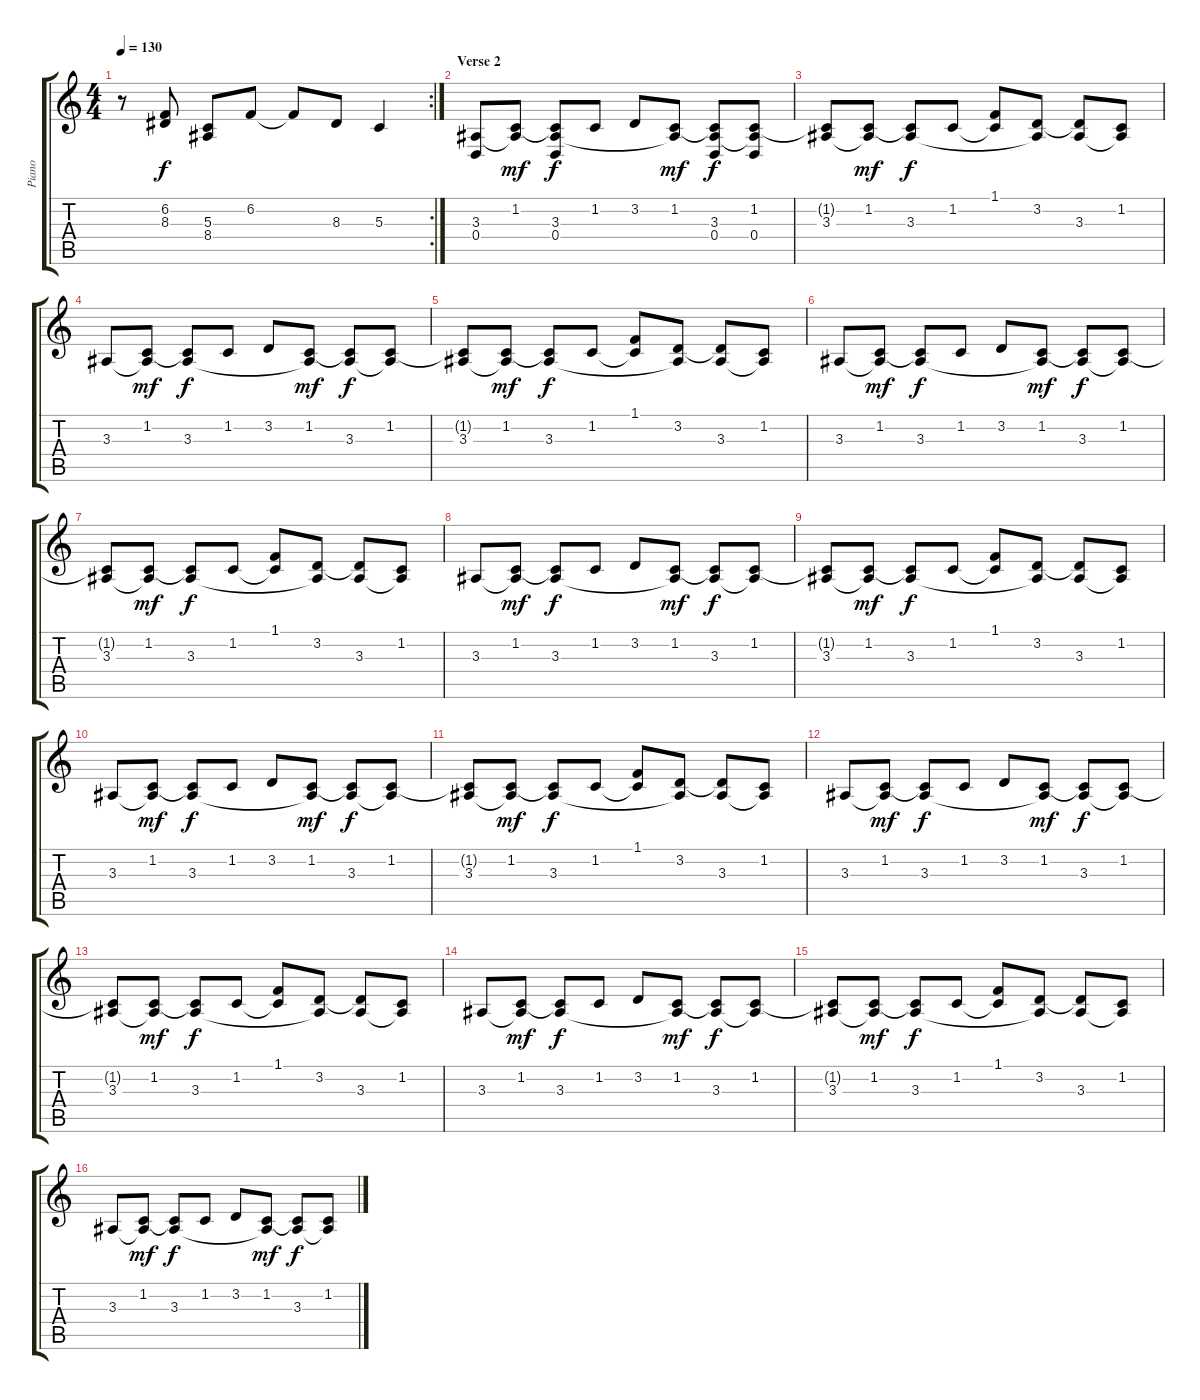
\track ("Piano" "Piano") {instrument electricgrandpiano}
\staff {score tabs}
\tuning (E4 B3 G3 D3 A2 E2) {hide}
\rc 2
\ts (4 4)
\tempo 130
\clef g2
\ks c
r.8{dy f} (6.2{t} 8.3).8 (5.3 8.4{t}).8 6.2.8 6.2{t}.8 8.3.8 5.3.4 |
\section ("" "Verse 2")
(3.3 0.4).8 (1.2 3.3{t}).8{dy mf} (1.2{t} 3.3 0.4).8{dy f} 1.2.8 3.2.8 (1.2 3.3{t}).8{dy mf} (1.2{t} 3.3 0.4).8{dy f} (1.2 3.3{t} 0.4).8 |
(1.2{t} 3.3).8 (1.2 3.3{t}).8{dy mf} (1.2{t} 3.3).8{dy f} 1.2.8 (1.1 1.2{t}).8 (3.2 3.3{t}).8 (3.2{t} 3.3).8 (1.2 3.3{t}).8 |
3.3.8 (1.2 3.3{t}).8{dy mf} (1.2{t} 3.3).8{dy f} 1.2.8 3.2.8 (1.2 3.3{t}).8{dy mf} (1.2{t} 3.3).8{dy f} (1.2 3.3{t}).8 |
(1.2{t} 3.3).8 (1.2 3.3{t}).8{dy mf} (1.2{t} 3.3).8{dy f} 1.2.8 (1.1 1.2{t}).8 (3.2 3.3{t}).8 (3.2{t} 3.3).8 (1.2 3.3{t}).8 |
3.3.8 (1.2 3.3{t}).8{dy mf} (1.2{t} 3.3).8{dy f} 1.2.8 3.2.8 (1.2 3.3{t}).8{dy mf} (1.2{t} 3.3).8{dy f} (1.2 3.3{t}).8 |
(1.2{t} 3.3).8 (1.2 3.3{t}).8{dy mf} (1.2{t} 3.3).8{dy f} 1.2.8 (1.1 1.2{t}).8 (3.2 3.3{t}).8 (3.2{t} 3.3).8 (1.2 3.3{t}).8 |
3.3.8 (1.2 3.3{t}).8{dy mf} (1.2{t} 3.3).8{dy f} 1.2.8 3.2.8 (1.2 3.3{t}).8{dy mf} (1.2{t} 3.3).8{dy f} (1.2 3.3{t}).8 |
(1.2{t} 3.3).8 (1.2 3.3{t}).8{dy mf} (1.2{t} 3.3).8{dy f} 1.2.8 (1.1 1.2{t}).8 (3.2 3.3{t}).8 (3.2{t} 3.3).8 (1.2 3.3{t}).8 |
3.3.8 (1.2 3.3{t}).8{dy mf} (1.2{t} 3.3).8{dy f} 1.2.8 3.2.8 (1.2 3.3{t}).8{dy mf} (1.2{t} 3.3).8{dy f} (1.2 3.3{t}).8 |
(1.2{t} 3.3).8 (1.2 3.3{t}).8{dy mf} (1.2{t} 3.3).8{dy f} 1.2.8 (1.1 1.2{t}).8 (3.2 3.3{t}).8 (3.2{t} 3.3).8 (1.2 3.3{t}).8 |
3.3.8 (1.2 3.3{t}).8{dy mf} (1.2{t} 3.3).8{dy f} 1.2.8 3.2.8 (1.2 3.3{t}).8{dy mf} (1.2{t} 3.3).8{dy f} (1.2 3.3{t}).8 |
(1.2{t} 3.3).8 (1.2 3.3{t}).8{dy mf} (1.2{t} 3.3).8{dy f} 1.2.8 (1.1 1.2{t}).8 (3.2 3.3{t}).8 (3.2{t} 3.3).8 (1.2 3.3{t}).8 |
3.3.8 (1.2 3.3{t}).8{dy mf} (1.2{t} 3.3).8{dy f} 1.2.8 3.2.8 (1.2 3.3{t}).8{dy mf} (1.2{t} 3.3).8{dy f} (1.2 3.3{t}).8 |
(1.2{t} 3.3).8 (1.2 3.3{t}).8{dy mf} (1.2{t} 3.3).8{dy f} 1.2.8 (1.1 1.2{t}).8 (3.2 3.3{t}).8 (3.2{t} 3.3).8 (1.2 3.3{t}).8 |
3.3.8 (1.2 3.3{t}).8{dy mf} (1.2{t} 3.3).8{dy f} 1.2.8 3.2.8 (1.2 3.3{t}).8{dy mf} (1.2{t} 3.3).8{dy f} (1.2 3.3{t}).8
